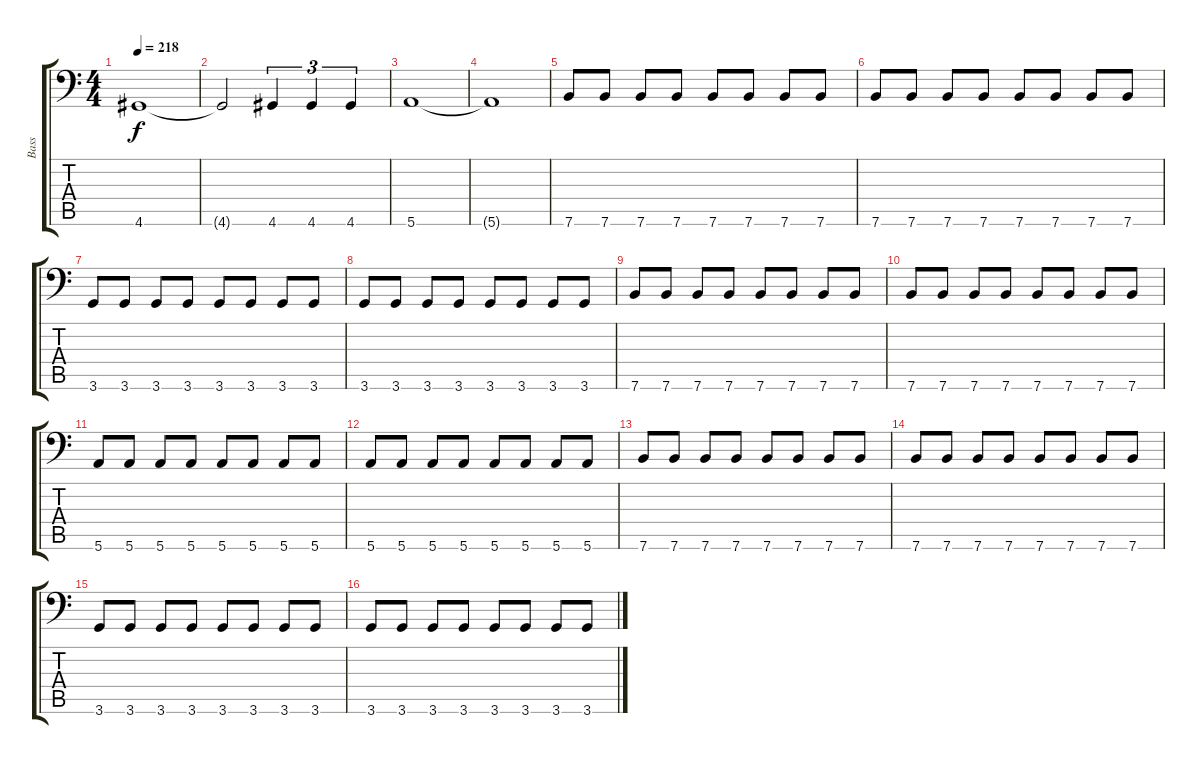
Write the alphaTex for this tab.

\track ("Bass" "Bass") {instrument electricbasspick}
\staff {score tabs}
\tuning (E3 B2 G2 D2 A1 E1) {hide}
\ts (4 4)
\tempo 218
\clef f4
\ks c
4.6.1{dy f} |
4.6{t}.2 4.6.4{tu (3 2)} 4.6.4{tu (3 2)} 4.6.4{tu (3 2)} |
5.6.1 |
5.6{t}.1 |
7.6.8 7.6.8 7.6.8 7.6.8 7.6.8 7.6.8 7.6.8 7.6.8 |
7.6.8 7.6.8 7.6.8 7.6.8 7.6.8 7.6.8 7.6.8 7.6.8 |
3.6.8 3.6.8 3.6.8 3.6.8 3.6.8 3.6.8 3.6.8 3.6.8 |
3.6.8 3.6.8 3.6.8 3.6.8 3.6.8 3.6.8 3.6.8 3.6.8 |
7.6.8 7.6.8 7.6.8 7.6.8 7.6.8 7.6.8 7.6.8 7.6.8 |
7.6.8 7.6.8 7.6.8 7.6.8 7.6.8 7.6.8 7.6.8 7.6.8 |
5.6.8 5.6.8 5.6.8 5.6.8 5.6.8 5.6.8 5.6.8 5.6.8 |
5.6.8 5.6.8 5.6.8 5.6.8 5.6.8 5.6.8 5.6.8 5.6.8 |
7.6.8 7.6.8 7.6.8 7.6.8 7.6.8 7.6.8 7.6.8 7.6.8 |
7.6.8 7.6.8 7.6.8 7.6.8 7.6.8 7.6.8 7.6.8 7.6.8 |
3.6.8 3.6.8 3.6.8 3.6.8 3.6.8 3.6.8 3.6.8 3.6.8 |
3.6.8 3.6.8 3.6.8 3.6.8 3.6.8 3.6.8 3.6.8 3.6.8
